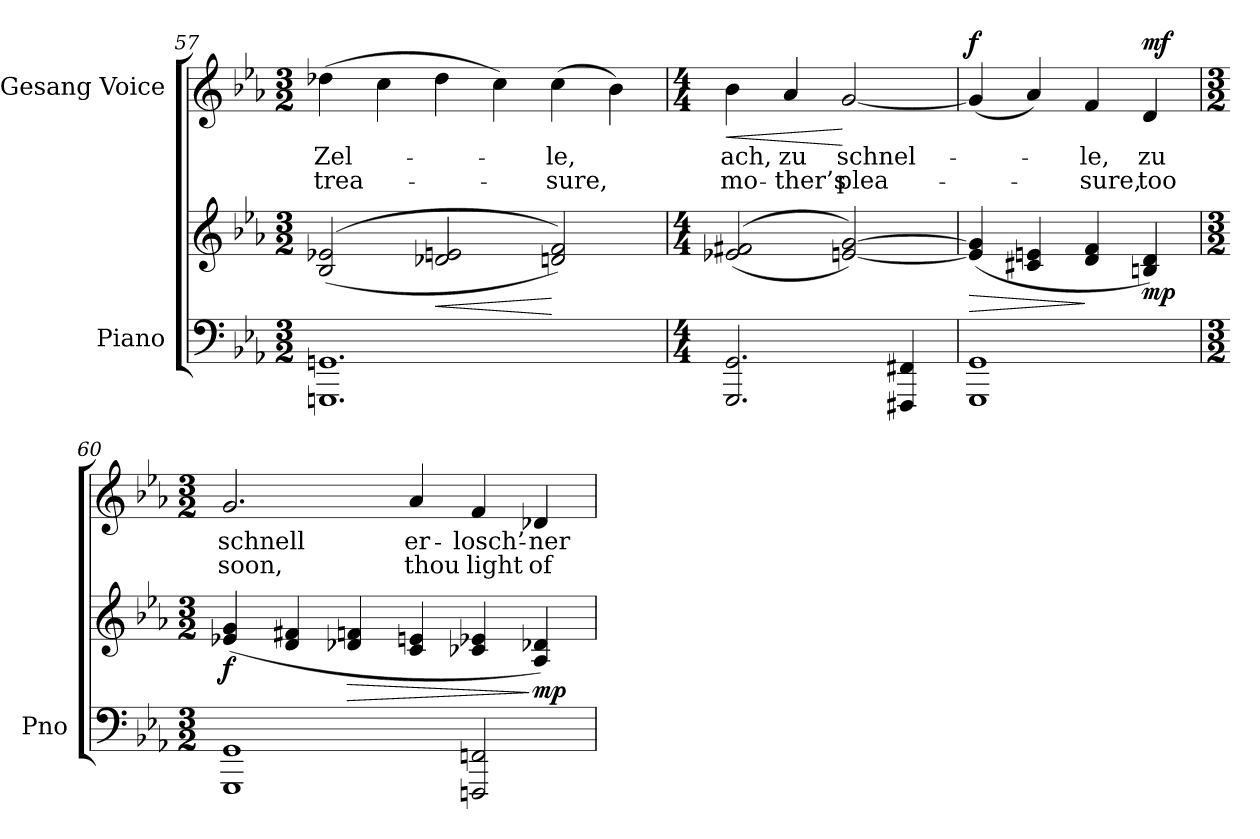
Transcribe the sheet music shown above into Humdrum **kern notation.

**kern	**kern	**dynam	**kern	**text	**text	**dynam
*part2	*part2	*part2	*part1	*part1	*part1	*part1
*staff3	*staff2	*staff2/3	*staff1	*staff1	*staff1	*staff1
*I"Piano	*	*	*I"Gesang Voice	*	*	*
*I'Pno	*	*	*	*	*	*
*clefF4	*clefG2	*	*clefG2	*	*	*
*k[b-e-a-]	*k[b-e-a-]	*	*k[b-e-a-]	*	*	*
*M3/2	*M3/2	*	*M3/2	*	*	*
=57	=57	=57	=57	=57	=57	=57
!	!	!	!	!LO:LY:b	!LO:LY:b	!
1.GGGn 1.GGn	(>(<2B-/ 2e-X/	.	(>4dd-X\	Zel-	trea-	.
.	.	.	4cc\	.	.	.
!	!	!LO:HP:b	!	!	!	!
.	2d-X/ 2en/	<	4dd-\	.	.	.
.	.	.	4cc\)	.	.	.
!	!	!	!	!LO:LY:b	!LO:LY:b	!
.	2dn/ 2f/))	[	(>4cc\	-le,	-sure,	.
.	.	.	4b-\)	.	.	.
!!LO:PB:g=z
=58	=58	=58	=58	=58	=58	=58
*M4/4	*M4/4	*	*M4/4	*	*	*
!	!	!LO:DY:b=2	!	!LO:LY:b	!LO:LY:b	!LO:HP:b
!	!	!LO:DY:n=1:b	!	!	!	!
2.GGG/ 2.GG/	(>(<2e-X/ 2f#X/	p f	4b-\	ach,	mo-	<
!	!	!	!	!LO:LY:b	!LO:LY:b	!
.	.	.	4a-/	zu	-ther’s	.
!	!	!	!	!LO:LY:b	!LO:LY:b	!
.	[2en/ [2g/))	.	[2g/	schnel-	plea-	[
4FFF#X/ 4FF#X/	.	.	.	.	.	.
=59	=59	=59	=59	=59	=59	=59
!	!	!LO:HP:b	!	!	!	!LO:DY:a
1GGG 1GG	(>4e/] 4g/]	>	(<4g/]	.	.	f
.	4c#X/ 4en/	.	4a-/)	.	.	.
!	!	!	!	!LO:LY:b	!LO:LY:b	!
.	4d/ 4f/	]	4f/	-le,	-sure,	.
!	!	!LO:DY:b	!	!LO:LY:b	!LO:LY:b	!LO:DY:a
.	4Bn/ 4d/)	mp	4d/	zu	too	mf
=60	=60	=60	=60	=60	=60	=60
*M3/2	*M3/2	*	*M3/2	*	*	*
!	!	!LO:DY:b	!	!LO:LY:b	!LO:LY:b	!
1GGG 1GG	(>4e-X/ 4g/	f	2.g/	schnell	soon,	.
.	4d/ 4f#X/	.	.	.	.	.
!	!	!LO:HP:b	!	!	!	!
.	4d-X/ 4fn/	>	.	.	.	.
!	!	!	!	!LO:LY:b	!LO:LY:b	!
.	4c/ 4en/	.	4a-/	er-	thou	.
!	!	!	!	!LO:LY:b	!LO:LY:b	!
2FFFn/ 2FFn/	4c-X/ 4e-X/	.	4f/	-losch’-	light	.
!	!	!LO:DY:n=1:b	!	!LO:LY:b	!LO:LY:b	!
.	4A-/ 4d-X/)	] mp	4d-X/	-ner	of	.
=	=	=	=	=	=	=
*-	*-	*-	*-	*-	*-	*-
